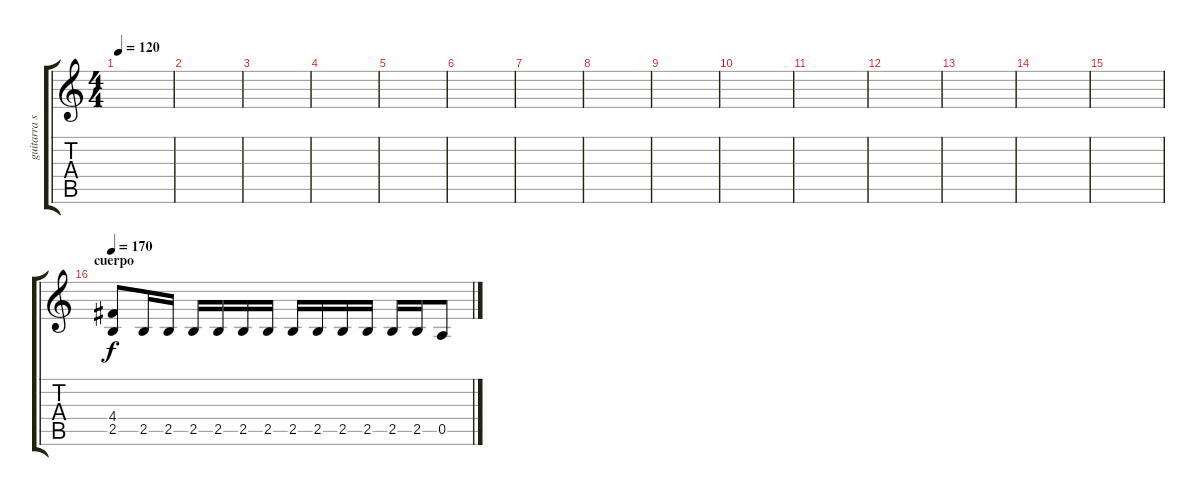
\track ("guitarra solista" "guitarra s") {instrument overdrivenguitar}
\staff {score tabs}
\tuning (E4 B3 G3 D3 A2 E2) {hide}
\ts (4 4)
\tempo 120
\clef g2
\ks c
|
|
|
|
|
|
|
|
|
|
|
|
|
|
|
\section ("" "cuerpo")
\tempo 170
(4.4 2.5).8 2.5.16 2.5.16 2.5.16 2.5.16 2.5.16 2.5.16 2.5.16 2.5.16 2.5.16 2.5.16 2.5.16 2.5.16 0.5.8
